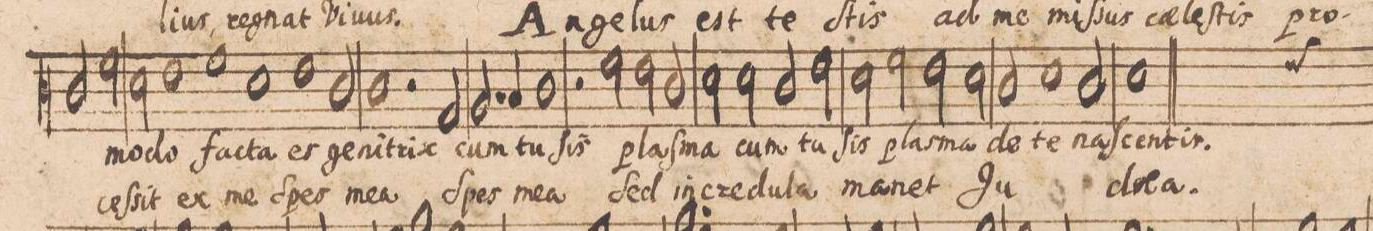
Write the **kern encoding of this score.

**kern	**text	**text
*I"CANTVS.	*	*
*clefC3	*	*
*k[]	*	*
*met(C|)	*	*
*M2/1	*	*
2c/	.	.
2f\	-mo-	-ceſ-
=30-	=30-	=30-
2d\	-do	-sit
1e\	fac-	ex
1f\	-ta	me
=31-	=31-	=31-
1d\	es	.
1e\	ge-	Spes
=32-	=32-	=32-
2c/	-ni-	me-
1c	-trix	-a
=33-	=33-	=33-
2r	.	.
2G/	cum	Spes
2.A/	tu	me-
4B/	.	.
=34-	=34-	=34-
1c	ſis	-a
2r	.	.
2f\	pla-	Sed
=35-	=35-	=35-
2e\	.	.
2c/	-ſma	in
2d\	.	cre-
2d\	cum	-du-
=36-	=36-	=36-
2c/	.	-la
2e\	tu	.
2d\	ſis	ma-
2f\	pla-	-net
=37-	=37-	=37-
2e\	-sma	.
2d\	de	Ju-
2c/	te	.
1d\	na-	.
=38-	=38-	=38-
2c/	-ſcen-	-de-
*custos:e	*	*
1d	-tis.	-a.
=39||	=39||	=39||
*-	*-	*-
